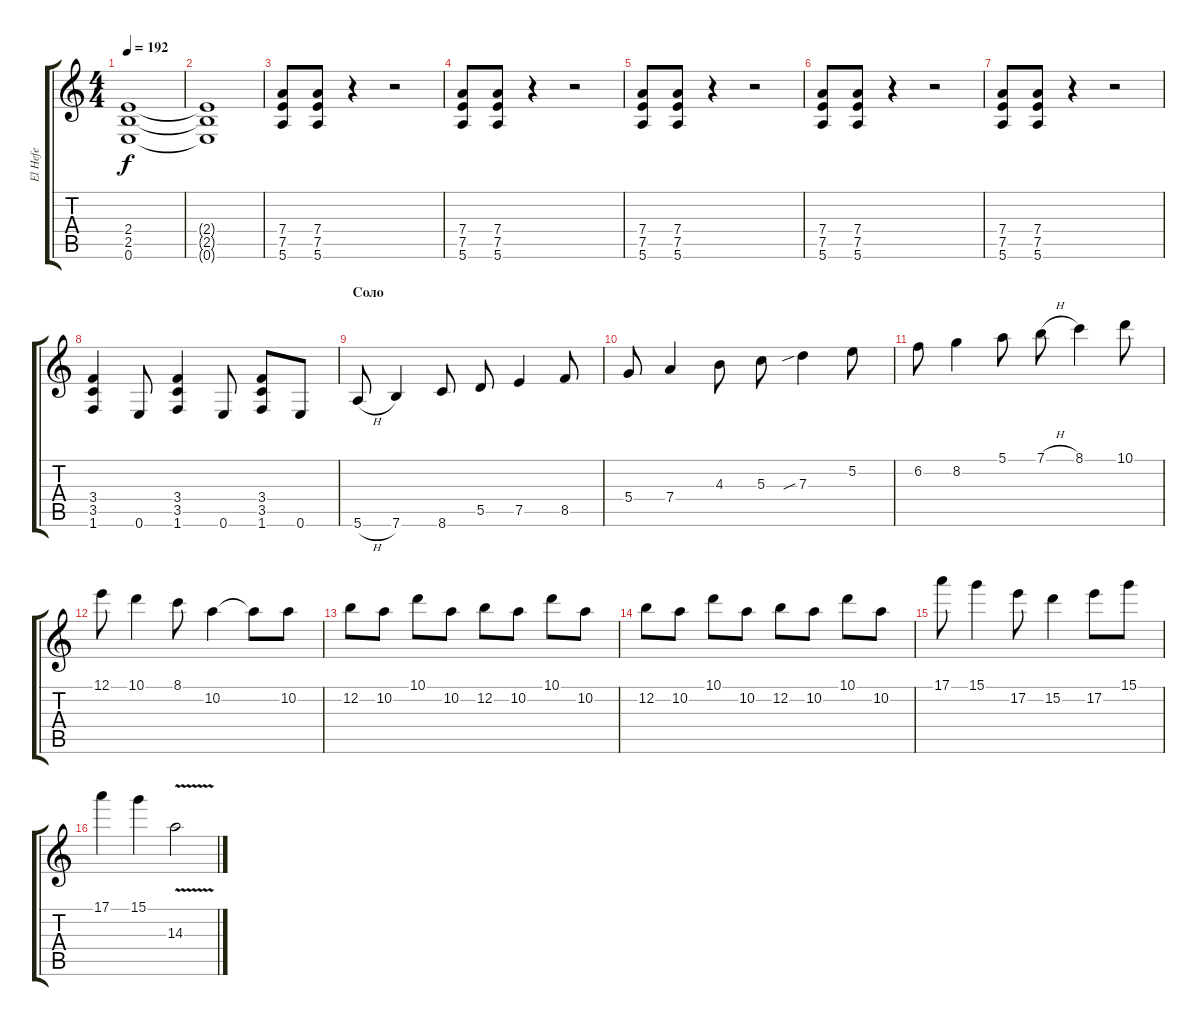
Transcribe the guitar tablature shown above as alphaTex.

\track ("El Hefe" "El Hefe") {instrument overdrivenguitar}
\staff {score tabs}
\tuning (E4 B3 G3 D3 A2 E2) {hide}
\ts (4 4)
\tempo 192
\clef g2
\ks c
(2.4 2.5 0.6).1{dy f} |
(2.4{t} 2.5{t} 0.6{t}).1 |
(7.4 7.5 5.6).8 (7.4 7.5 5.6).8 r.4 r.2 |
(7.4 7.5 5.6).8 (7.4 7.5 5.6).8 r.4 r.2 |
(7.4 7.5 5.6).8 (7.4 7.5 5.6).8 r.4 r.2 |
(7.4 7.5 5.6).8 (7.4 7.5 5.6).8 r.4 r.2 |
(7.4 7.5 5.6).8 (7.4 7.5 5.6).8 r.4 r.2 |
(3.4 3.5 1.6).4 0.6.8 (3.4 3.5 1.6).4 0.6.8 (3.4 3.5 1.6).8 0.6.8 |
\section ("" "Соло")
5.6{h}.8 7.6.4 8.6.8 5.5.8 7.5.4 8.5.8 |
5.4.8 7.4.4 4.3.8 5.3.8 7.3{sib}.4 5.2.8 |
6.2.8 8.2.4 5.1.8 7.1{h}.8 8.1.4 10.1.8 |
12.1.8 10.1.4 8.1.8 10.2.4 10.2{t}.8 10.2.8 |
12.2.8 10.2.8 10.1.8 10.2.8 12.2.8 10.2.8 10.1.8 10.2.8 |
12.2.8 10.2.8 10.1.8 10.2.8 12.2.8 10.2.8 10.1.8 10.2.8 |
17.1.8 15.1.4 17.2.8 15.2.4 17.2.8 15.1.8 |
17.1.4 15.1.4 14.3{v}.2
